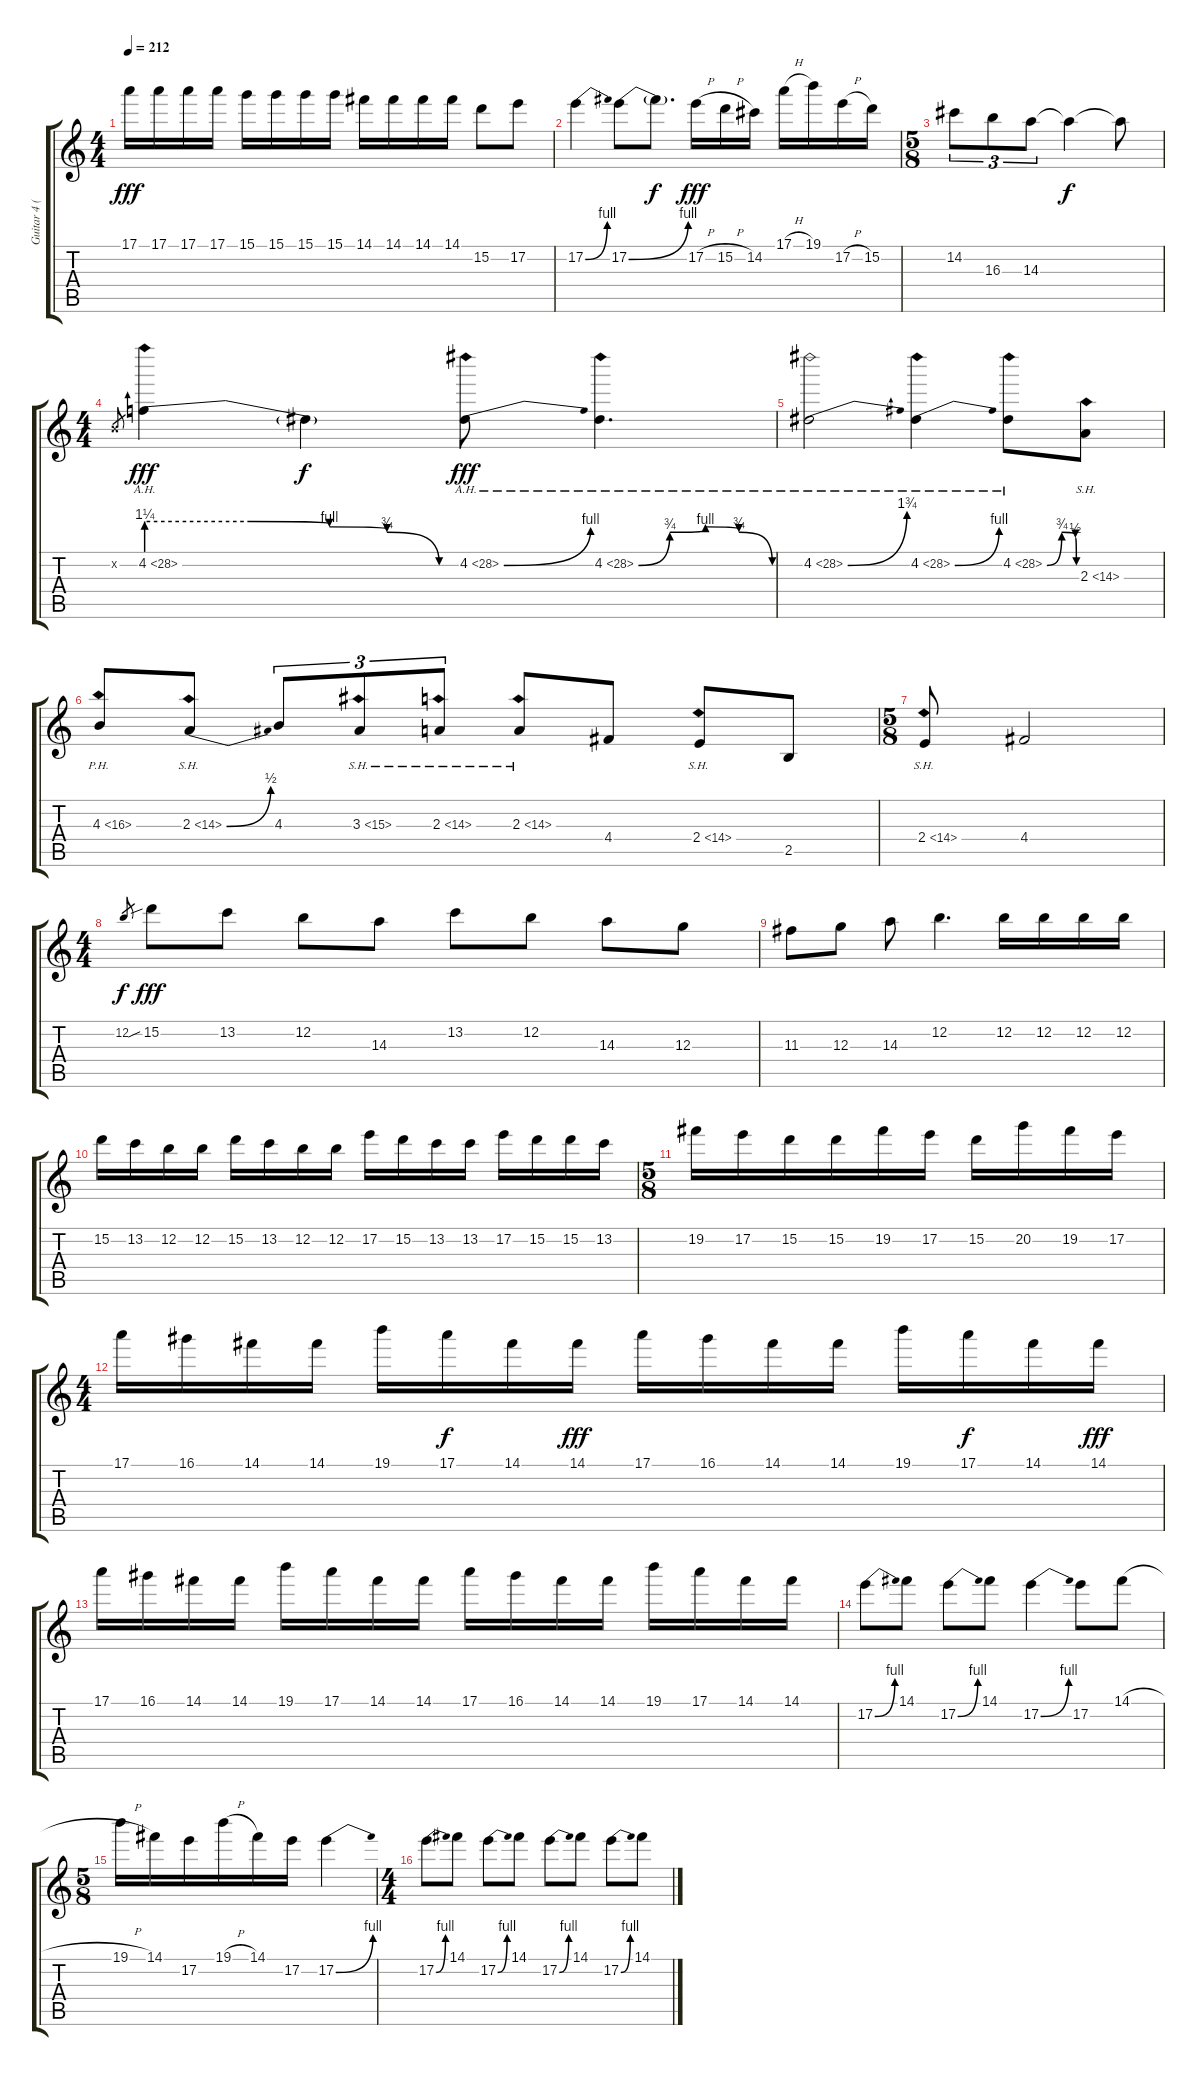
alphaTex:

\track ("Guitar 4 (solo)" "Guitar 4 (") {instrument distortionguitar}
\staff {score tabs}
\tuning (E4 B3 G3 D3 A2 E2) {hide}
\ts (4 4)
\tempo 212
\clef g2
\ks c
17.1.16{dy fff} 17.1.16 17.1.16 17.1.16 15.1.16 15.1.16 15.1.16 15.1.16 14.1.16 14.1.16 14.1.16 14.1.16 15.2.8 17.2.8 |
17.2{be (bend 0 0 60 4)}.4 17.2{be (bend 0 0 60 4)}.8 17.2{t}.8{d dy f} 17.2{h}.16{dy fff} 15.2{h}.16 14.2.16 17.1{h}.16 19.1.16 17.2{h}.16 15.2.16 |
\ts (5 8)
14.2.8{tu (3 2)} 16.3.8{tu (3 2)} 14.3.8{tu (3 2)} 14.3{t}.4{dy f} 14.3{t}.8 |
\ts (4 4)
0.2{x}.8{gr} 4.2{be (custom 0 5 20 5 35 4 46 3 56 0 60 0) ah 24}.4{dy fff} 4.2{t}.4{dy f} 4.2{be (bend 0 0 60 4) ah 24}.8{dy fff} 4.2{be (custom 0 0 14 3 30 4 45 3 60 0) ah 24}.4{d} |
4.2{be (bend 0 0 60 7) ah 24}.2 4.2{be (bend 0 0 60 4) ah 24}.4 4.2{be (custom 0 0 30 3 58 2 60 0) ah 24}.8 2.3{sh 12}.8 |
4.3{ph 12}.8 2.3{be (bend 0 0 60 2) sh 12}.8 4.3.8{tu (3 2)} 3.3{sh 12}.8{tu (3 2)} 2.3{sh 12}.8{tu (3 2)} 2.3{sh 12}.8 4.4.8 2.4{sh 12}.8 2.5.8 |
\ts (5 8)
2.4{sh 12}.8 4.4.2 |
\ts (4 4)
12.2.8{gr dy f} 15.2{sib}.8{dy fff} 13.2.8 12.2.8 14.3.8 13.2.8 12.2.8 14.3.8 12.3.8 |
11.3.8 12.3.8 14.3.8 12.2.4{d} 12.2.16 12.2.16 12.2.16 12.2.16 |
15.2.16 13.2.16 12.2.16 12.2.16 15.2.16 13.2.16 12.2.16 12.2.16 17.2.16 15.2.16 13.2.16 13.2.16 17.2.16 15.2.16 15.2.16 13.2.16 |
\ts (5 8)
19.2.16 17.2.16 15.2.16 15.2.16 19.2.16 17.2.16 15.2.16 20.2.16 19.2.16 17.2.16 |
\ts (4 4)
17.1.16 16.1.16 14.1.16 14.1.16 19.1.16 17.1.16{dy f} 14.1.16 14.1.16{dy fff} 17.1.16 16.1.16 14.1.16 14.1.16 19.1.16 17.1.16{dy f} 14.1.16 14.1.16{dy fff} |
17.1.16 16.1.16 14.1.16 14.1.16 19.1.16 17.1.16 14.1.16 14.1.16 17.1.16 16.1.16 14.1.16 14.1.16 19.1.16 17.1.16 14.1.16 14.1.16 |
17.2{be (bend 0 0 60 4)}.8 14.1.8 17.2{be (bend 0 0 60 4)}.8 14.1.8 17.2{be (bend 0 0 60 4)}.4 17.2.8 14.1{h}.8 |
\ts (5 8)
19.1{h}.16 14.1.16 17.2.16 19.1{h}.16 14.1.16 17.2.16 17.2{be (bend 0 0 60 4)}.4 |
\ts (4 4)
17.2{be (bend 0 0 60 4)}.8 14.1.8 17.2{be (bend 0 0 60 4)}.8 14.1.8 17.2{be (bend 0 0 60 4)}.8 14.1.8 17.2{be (bend 0 0 60 4)}.8 14.1.8
